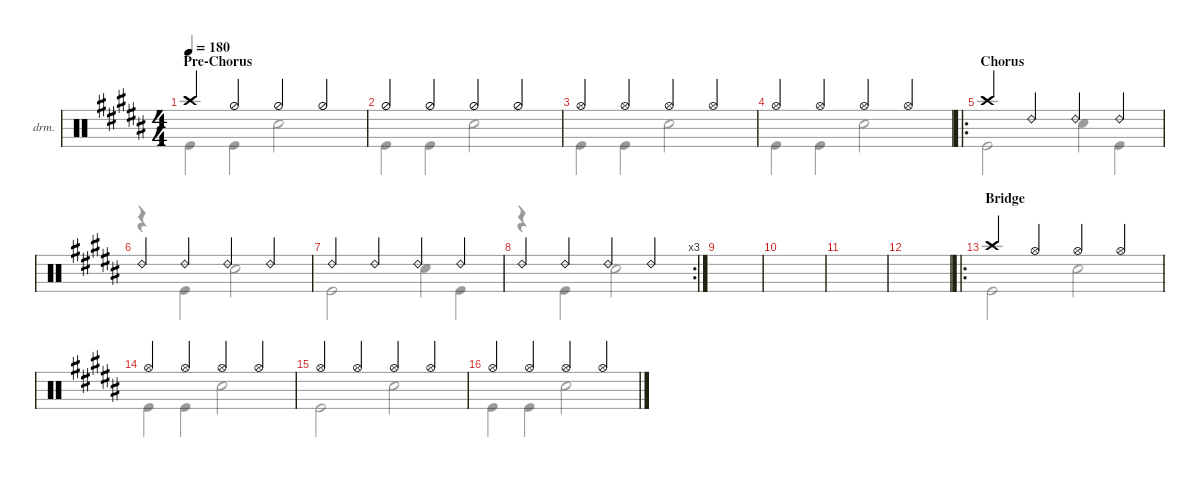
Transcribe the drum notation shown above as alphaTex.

\defaultSystemsLayout 4
\hideDynamics
\bracketExtendMode nobrackets
\firstSystemTrackNameOrientation horizontal
\otherSystemsTrackNameOrientation horizontal
\track ("Drums" "drm.") {instrument percussion}
\staff {score}
\articulation defaults
\voice
\ts (4 4)
\section ("" "Pre-Chorus")
\tempo 180
\clef neutral
\ks b "Crash high (hit)".4{dy mf} "Hi-Hat (half)".4 "Hi-Hat (half)".4 "Hi-Hat (half)".4
|
"Hi-Hat (half)".4 "Hi-Hat (half)".4 "Hi-Hat (half)".4 "Hi-Hat (half)".4 |
"Hi-Hat (open)".4 "Hi-Hat (open)".4 "Hi-Hat (open)".4 "Hi-Hat (open)".4 |
"Hi-Hat (open)".4 "Hi-Hat (open)".4 "Hi-Hat (open)".4 "Hi-Hat (open)".4 |
\ro
\section ("" "Chorus")
"Crash high (hit)".4 "Ride (bell) 2".4 "Ride (bell) 2".4 "Ride (bell) 2".4 |
"Ride (bell) 2".4 "Ride (bell) 2".4 "Ride (bell) 2".4 "Ride (bell) 2".4 |
"Ride (bell) 2".4 "Ride (bell) 2".4 "Ride (bell) 2".4 "Ride (bell) 2".4 |
\rc 3 "Ride (bell) 2".4 "Ride (bell) 2".4 "Ride (bell) 2".4 "Ride (bell) 2".4
|
|
|
|
|
\ro
\section ("" "Bridge")
"Crash high (hit)".4 "Hi-Hat (open)".4 "Hi-Hat (open)".4 "Hi-Hat (open)".4 |
"Hi-Hat (open)".4 "Hi-Hat (open)".4 "Hi-Hat (open)".4 "Hi-Hat (open)".4 |
"Hi-Hat (open)".4 "Hi-Hat (open)".4 "Hi-Hat (open)".4 "Hi-Hat (open)".4 |
"Hi-Hat (open)".4 "Hi-Hat (open)".4 "Hi-Hat (open)".4 "Hi-Hat (open)".4
\voice
\clef neutral
\ottava regular
\simile none
\ks b "Kick (hit)".4{dy mf} "Kick (hit)".4 "Snare (hit) 2".2
|
"Kick (hit)".4 "Kick (hit)".4 "Snare (hit) 2".2 |
"Kick (hit)".4 "Kick (hit)".4 "Snare (hit) 2".2 |
"Kick (hit)".4 "Kick (hit)".4 "Snare (hit) 2".2 |
"Kick (hit)".2 "Snare (hit) 2".4 "Kick (hit)".4 |
r.4 "Kick (hit)".4 "Snare (hit) 2".2 |
"Kick (hit)".2 "Snare (hit) 2".4 "Kick (hit)".4 |
r.4 "Kick (hit)".4 "Snare (hit) 2".2 |
|
|
|
|
"Kick (hit)".2 "Snare (hit) 2".2 |
"Kick (hit)".4 "Kick (hit)".4 "Snare (hit) 2".2 |
"Kick (hit)".2 "Snare (hit) 2".2 |
"Kick (hit)".4 "Kick (hit)".4 "Snare (hit) 2".2
